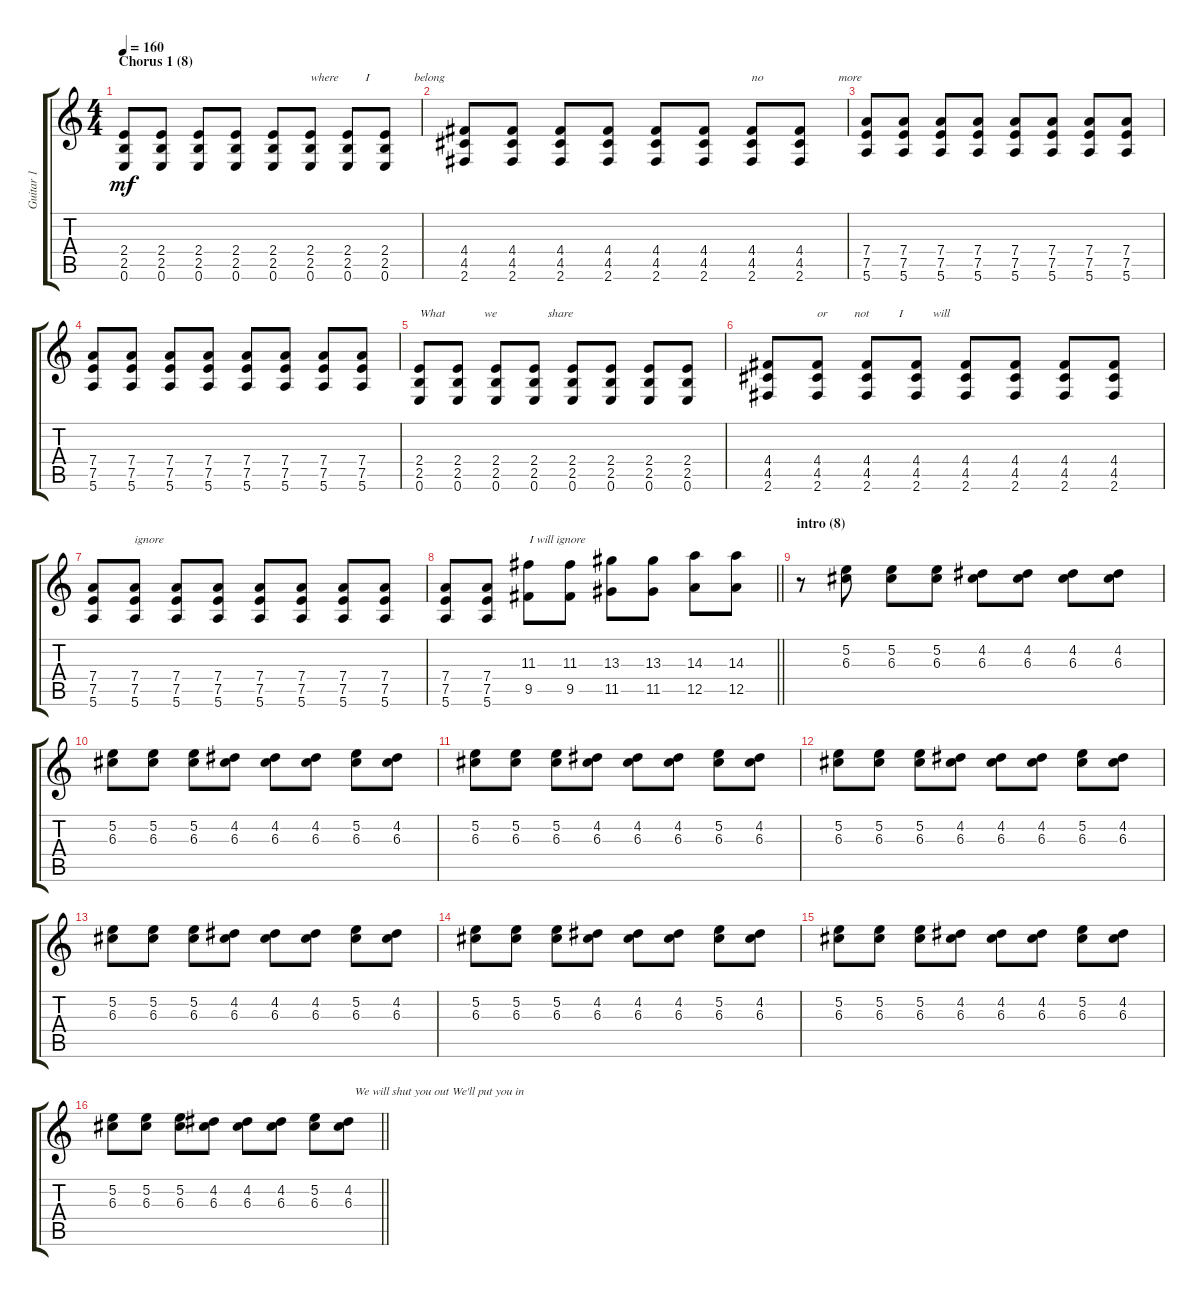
\track ("Guitar 1" "Guitar 1") {instrument distortionguitar}
\staff {score tabs}
\tuning (E4 B3 G3 D3 A2 E2) {hide}
\ts (4 4)
\section ("" "Chorus 1 (8)")
\tempo 160
\clef g2
\ks c
(2.4 2.5 0.6).8{dy mf} (2.4 2.5 0.6).8 (2.4 2.5 0.6).8 (2.4 2.5 0.6).8 (2.4 2.5 0.6).8 (2.4 2.5 0.6).8{txt "where         I               belong "} (2.4 2.5 0.6).8 (2.4 2.5 0.6).8 |
(4.4 4.5 2.6).8 (4.4 4.5 2.6).8 (4.4 4.5 2.6).8 (4.4 4.5 2.6).8 (4.4 4.5 2.6).8 (4.4 4.5 2.6).8 (4.4 4.5 2.6).8{txt "no                         more"} (4.4 4.5 2.6).8 |
(7.4 7.5 5.6).8 (7.4 7.5 5.6).8 (7.4 7.5 5.6).8 (7.4 7.5 5.6).8 (7.4 7.5 5.6).8 (7.4 7.5 5.6).8 (7.4 7.5 5.6).8 (7.4 7.5 5.6).8 |
(7.4 7.5 5.6).8 (7.4 7.5 5.6).8 (7.4 7.5 5.6).8 (7.4 7.5 5.6).8 (7.4 7.5 5.6).8 (7.4 7.5 5.6).8 (7.4 7.5 5.6).8 (7.4 7.5 5.6).8 |
(2.4 2.5 0.6).8{txt "What             we                 share "} (2.4 2.5 0.6).8 (2.4 2.5 0.6).8 (2.4 2.5 0.6).8 (2.4 2.5 0.6).8 (2.4 2.5 0.6).8 (2.4 2.5 0.6).8 (2.4 2.5 0.6).8 |
(4.4 4.5 2.6).8 (4.4 4.5 2.6).8{txt "or         not          I          will "} (4.4 4.5 2.6).8 (4.4 4.5 2.6).8 (4.4 4.5 2.6).8 (4.4 4.5 2.6).8 (4.4 4.5 2.6).8 (4.4 4.5 2.6).8 |
(7.4 7.5 5.6).8 (7.4 7.5 5.6).8{txt "ignore"} (7.4 7.5 5.6).8 (7.4 7.5 5.6).8 (7.4 7.5 5.6).8 (7.4 7.5 5.6).8 (7.4 7.5 5.6).8 (7.4 7.5 5.6).8 |
\barLineRight lightlight
(7.4 7.5 5.6).8{txt "                            I will ignore"} (7.4 7.5 5.6).8 (11.3 9.5).8 (11.3 9.5).8 (13.3 11.5).8 (13.3 11.5).8 (14.3 12.5).8 (14.3 12.5).8 |
\section ("" "intro (8)")
r.8 (5.2 6.3).8{volume 12} (5.2 6.3).8 (5.2 6.3).8 (4.2 6.3).8 (4.2 6.3).8 (4.2 6.3).8 (4.2 6.3).8 |
(5.2 6.3).8 (5.2 6.3).8 (5.2 6.3).8 (4.2 6.3).8 (4.2 6.3).8 (4.2 6.3).8 (5.2 6.3).8 (4.2 6.3).8 |
(5.2 6.3).8 (5.2 6.3).8 (5.2 6.3).8 (4.2 6.3).8 (4.2 6.3).8 (4.2 6.3).8 (5.2 6.3).8 (4.2 6.3).8 |
(5.2 6.3).8 (5.2 6.3).8 (5.2 6.3).8 (4.2 6.3).8 (4.2 6.3).8 (4.2 6.3).8 (5.2 6.3).8 (4.2 6.3).8 |
(5.2 6.3).8 (5.2 6.3).8 (5.2 6.3).8 (4.2 6.3).8 (4.2 6.3).8 (4.2 6.3).8 (5.2 6.3).8 (4.2 6.3).8 |
(5.2 6.3).8 (5.2 6.3).8 (5.2 6.3).8 (4.2 6.3).8 (4.2 6.3).8 (4.2 6.3).8 (5.2 6.3).8 (4.2 6.3).8 |
(5.2 6.3).8 (5.2 6.3).8 (5.2 6.3).8 (4.2 6.3).8 (4.2 6.3).8 (4.2 6.3).8 (5.2 6.3).8 (4.2 6.3).8 |
\barLineRight lightlight
(5.2 6.3).8 (5.2 6.3).8 (5.2 6.3).8 (4.2 6.3).8 (4.2 6.3).8 (4.2 6.3).8 (5.2 6.3).8 (4.2 6.3).8{txt "  We will shut you out We'll put you in"}
